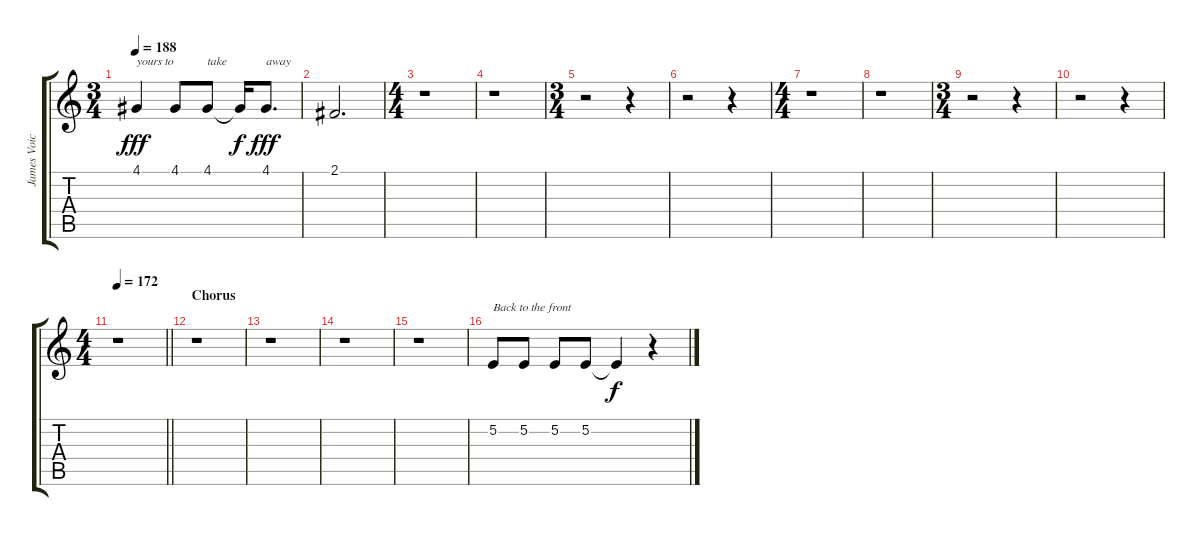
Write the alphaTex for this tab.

\track ("James Voice" "James Voic") {instrument lead6voice}
\staff {score tabs}
\tuning (E4 B3 G3 D3 A2 E2) {hide}
\ts (3 4)
\tempo 188
\clef g2
\ks c
4.1.4{txt "yours to" dy fff} 4.1.8 4.1.8{txt "take"} 4.1{t}.16{dy f} 4.1.8{d txt "away" dy fff} |
2.1.2{d} |
\ts (4 4)
r.1 |
r.1 |
\ts (3 4)
r.2 r.4 |
r.2 r.4 |
\ts (4 4)
r.1 |
r.1 |
\ts (3 4)
r.2 r.4 |
r.2 r.4 |
\ts (4 4)
\tempo 172
\barLineRight lightlight
r.1 |
\section ("" "Chorus")
r.1 |
r.1 |
r.1 |
r.1 |
5.2.8{txt "Back to the front"} 5.2.8 5.2.8 5.2.8 5.2{t}.4{dy f} r.4
